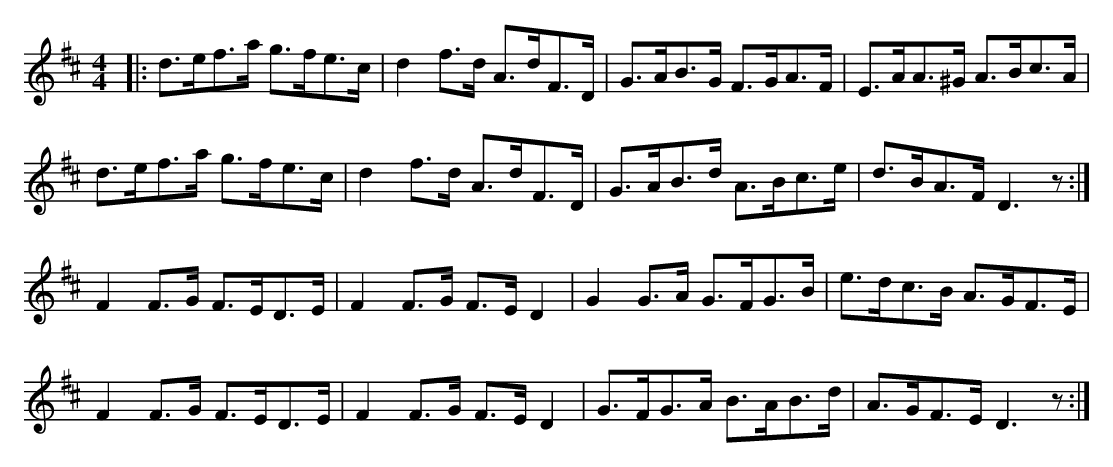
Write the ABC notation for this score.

X:1
M:4/4
K:D
|:d>ef>a g>fe>c|d2f>d A>dF>D|G>AB>G F>GA>F|E>AA>^G A>Bc>A|
d>ef>a g>fe>c|d2f>d A>dF>D|G>AB>d A>Bc>e|d>BA>F D3 z:|
F2F>G F>ED>E|F2F>G F>E D2|G2 G>A G>FG>B|e>dc>B A>GF>E|
F2F>G F>ED>E|F2F>G F>E D2|G>FG>A B>AB>d|A>GF>E D3 z:|
